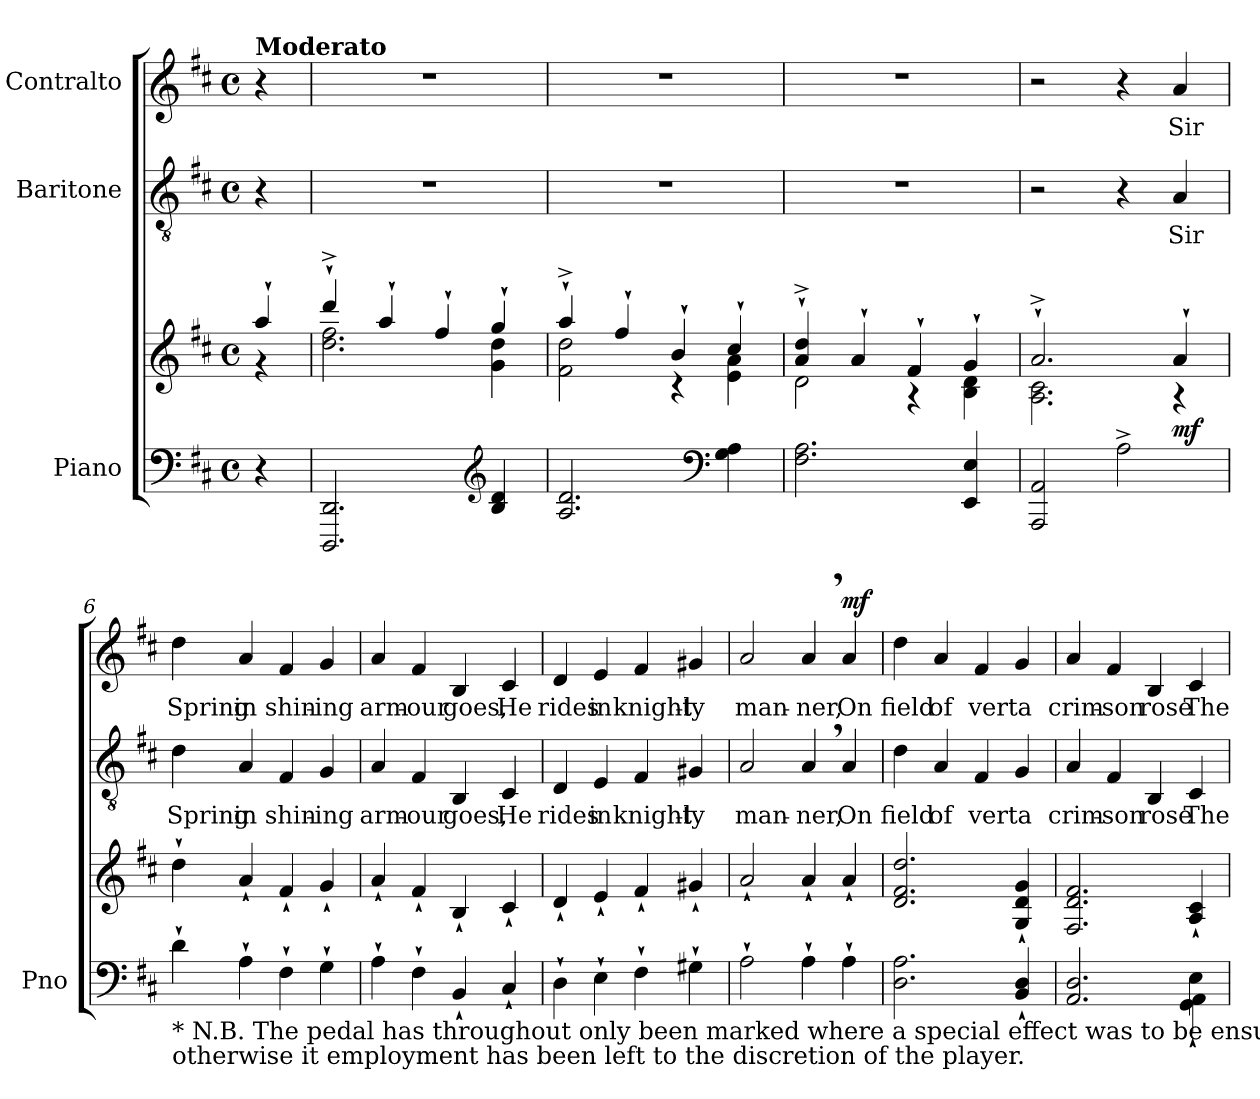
**kern	**kern	**dynam	**kern	**text	**dynam	**kern	**text	**dynam
*part3	*part3	*part3	*part2	*part2	*part2	*part1	*part1	*part1
*staff4	*staff3	*staff3/4	*staff2	*staff2	*staff2	*staff1	*staff1	*staff1
*I"Piano	*	*	*I"Baritone	*	*	*I"Contralto	*	*
*I'Pno	*	*	*	*	*	*	*	*
*clefF4	*clefG2	*	*clefGv2	*	*	*clefG2	*	*
*k[f#c#]	*k[f#c#]	*	*k[f#c#]	*	*	*k[f#c#]	*	*
*M4/4	*M4/4	*	*M4/4	*	*	*M4/4	*	*
*met(c)	*met(c)	*	*met(c)	*	*	*met(c)	*	*
=1	=1	=1	=1	=1	=1	=1	=1	=1
*	*^	*	*	*	*	*	*	*
!	!	!	!	!	!	!	!LO:TX:a:B:t=Moderato	!	!
4r	4aa`/	4r	.	4r	.	.	4r	.	.
=2	=2	=2	=2	=2	=2	=2	=2	=2	=2
2.DDD/ 2.DD/	4ddd`^/	2.dd\ 2.ff#\	.	1r	.	.	1r	.	.
!	!	!	!LO:DY:b	!	!	!	!	!	!
!	!	!	!LO:DY:n=1:b	!	!	!	!	!	!
.	4aa`/	.	f other-dynamics	.	.	.	.	.	.
.	4ff#`/	.	.	.	.	.	.	.	.
*clefG2	*	*	*	*	*	*	*	*	*
4B/ 4d/	4gg`/	4g\ 4dd\	.	.	.	.	.	.	.
=3	=3	=3	=3	=3	=3	=3	=3	=3	=3
2.A/ 2.d/	4aa`^/	2f#\ 2dd\	.	1r	.	.	1r	.	.
.	4ff#`/	.	.	.	.	.	.	.	.
.	4b`/	4r	.	.	.	.	.	.	.
*clefF4	*	*	*	*	*	*	*	*	*
4G\ 4A\	4cc#`/	4e\ 4a\	.	.	.	.	.	.	.
=4	=4	=4	=4	=4	=4	=4	=4	=4	=4
2.F#\ 2.A\	4a/`^ 4dd/`^	2d\	.	1r	.	.	1r	.	.
.	4a`/	.	.	.	.	.	.	.	.
.	4f#`/	4r	.	.	.	.	.	.	.
4EE/ 4E/	4g`/	4B\ 4d\	.	.	.	.	.	.	.
=5	=5	=5	=5	=5	=5	=5	=5	=5	=5
2AAA/ 2AA/	2.a`^/	2.A\ 2.c#\	.	2r	.	.	2r	.	.
!	!	!	!	!	!	!LO:DY:a	!	!	!
!	!	!	!	!	!	!LO:DY:n=1:a	!	!	!LO:DY:a
!	!	!	!	!	!	!	!	!	!LO:DY:n=1:a
2A^\	.	.	.	4r	.	mf other-dynamics	4r	.	mf other-dynamics
!	!	!	!LO:DY:b	!	!	!	!	!	!
.	4a`/	4r	mf	4A/	Sir	.	4a/	Sir	.
=6	=6	=6	=6	=6	=6	=6	=6	=6	=6
!LO:TX:b:t=* N.B. The pedal has throughout only been marked where a special effect was to be ensured -	!	!	!	!	!	!	!	!	!
!LO:TX:b:t=otherwise it employment has been left to the discretion of the player.	!	!	!	!	!	!	!	!	!
*	*v	*v	*	*	*	*	*	*	*
4d`\	4dd`\	.	4d\	Spring	.	4dd\	Spring	.
4A`\	4a`>/	.	4A/	in	.	4a/	in	.
4F#`\	4f#`>/	.	4F#/	shin-	.	4f#/	shin-	.
4G`\	4g`>/	.	4G/	-ing	.	4g/	-ing	.
=7	=7	=7	=7	=7	=7	=7	=7	=7
4A`\	4a`>/	.	4A/	arm-	.	4a/	arm-	.
4F#`\	4f#`>/	.	4F#/	-our	.	4f#/	-our	.
4BB`>/	4B`>/	.	4BB/	goes,	.	4B/	goes,	.
4C#`>/	4c#`>/	.	4C#/	He	.	4c#/	He	.
=8	=8	=8	=8	=8	=8	=8	=8	=8
4D`\	4d`>/	.	4D/	rides	.	4d/	rides	.
4E`\	4e`>/	.	4E/	in	.	4e/	in	.
4F#`\	4f#`>/	.	4F#/	knight-	.	4f#/	knight-	.
4G#X`\	4g#X`>/	.	4G#X/	-ly	.	4g#X/	-ly	.
=9	=9	=9	=9	=9	=9	=9	=9	=9
2A`\	2a`>/	.	2A/	man-	.	2a/	man-	.
4A`\	4a`>/	.	4A,/	-ner,	.	4a,/	-ner,	.
!	!	!	!	!	!	!	!	!LO:DY:a
4A`\	4a`>/	.	4A/	On	.	4a/	On	mf
=10	=10	=10	=10	=10	=10	=10	=10	=10
2.D\ 2.A\	2.d/ 2.f#/ 2.dd/	.	4d\	field	.	4dd\	field	.
.	.	.	4A/	of	.	4a/	of	.
.	.	.	4F#/	vert	.	4f#/	vert	.
4BB/` 4D/`	4G/`> 4d/`> 4g/`>	.	4G/	a	.	4g/	a	.
=11	=11	=11	=11	=11	=11	=11	=11	=11
*^	*	*	*	*	*	*	*	*
2.ryy	2.AA/ 2.D/	2.F#/ 2.d/ 2.f#/	.	4A/	crim-	.	4a/	crim-	.
.	.	.	.	4F#/	-son	.	4f#/	-son	.
.	.	.	.	4BB/	rose	.	4B/	rose	.
4E\	4GG\`< 4AA\`<	4A/`> 4c#/`>	.	4C#/	The	.	4c#/	The	.
*v	*v	*	*	*	*	*	*	*	*
=	=	=	=	=	=	=	=	=
*-	*-	*-	*-	*-	*-	*-	*-	*-
